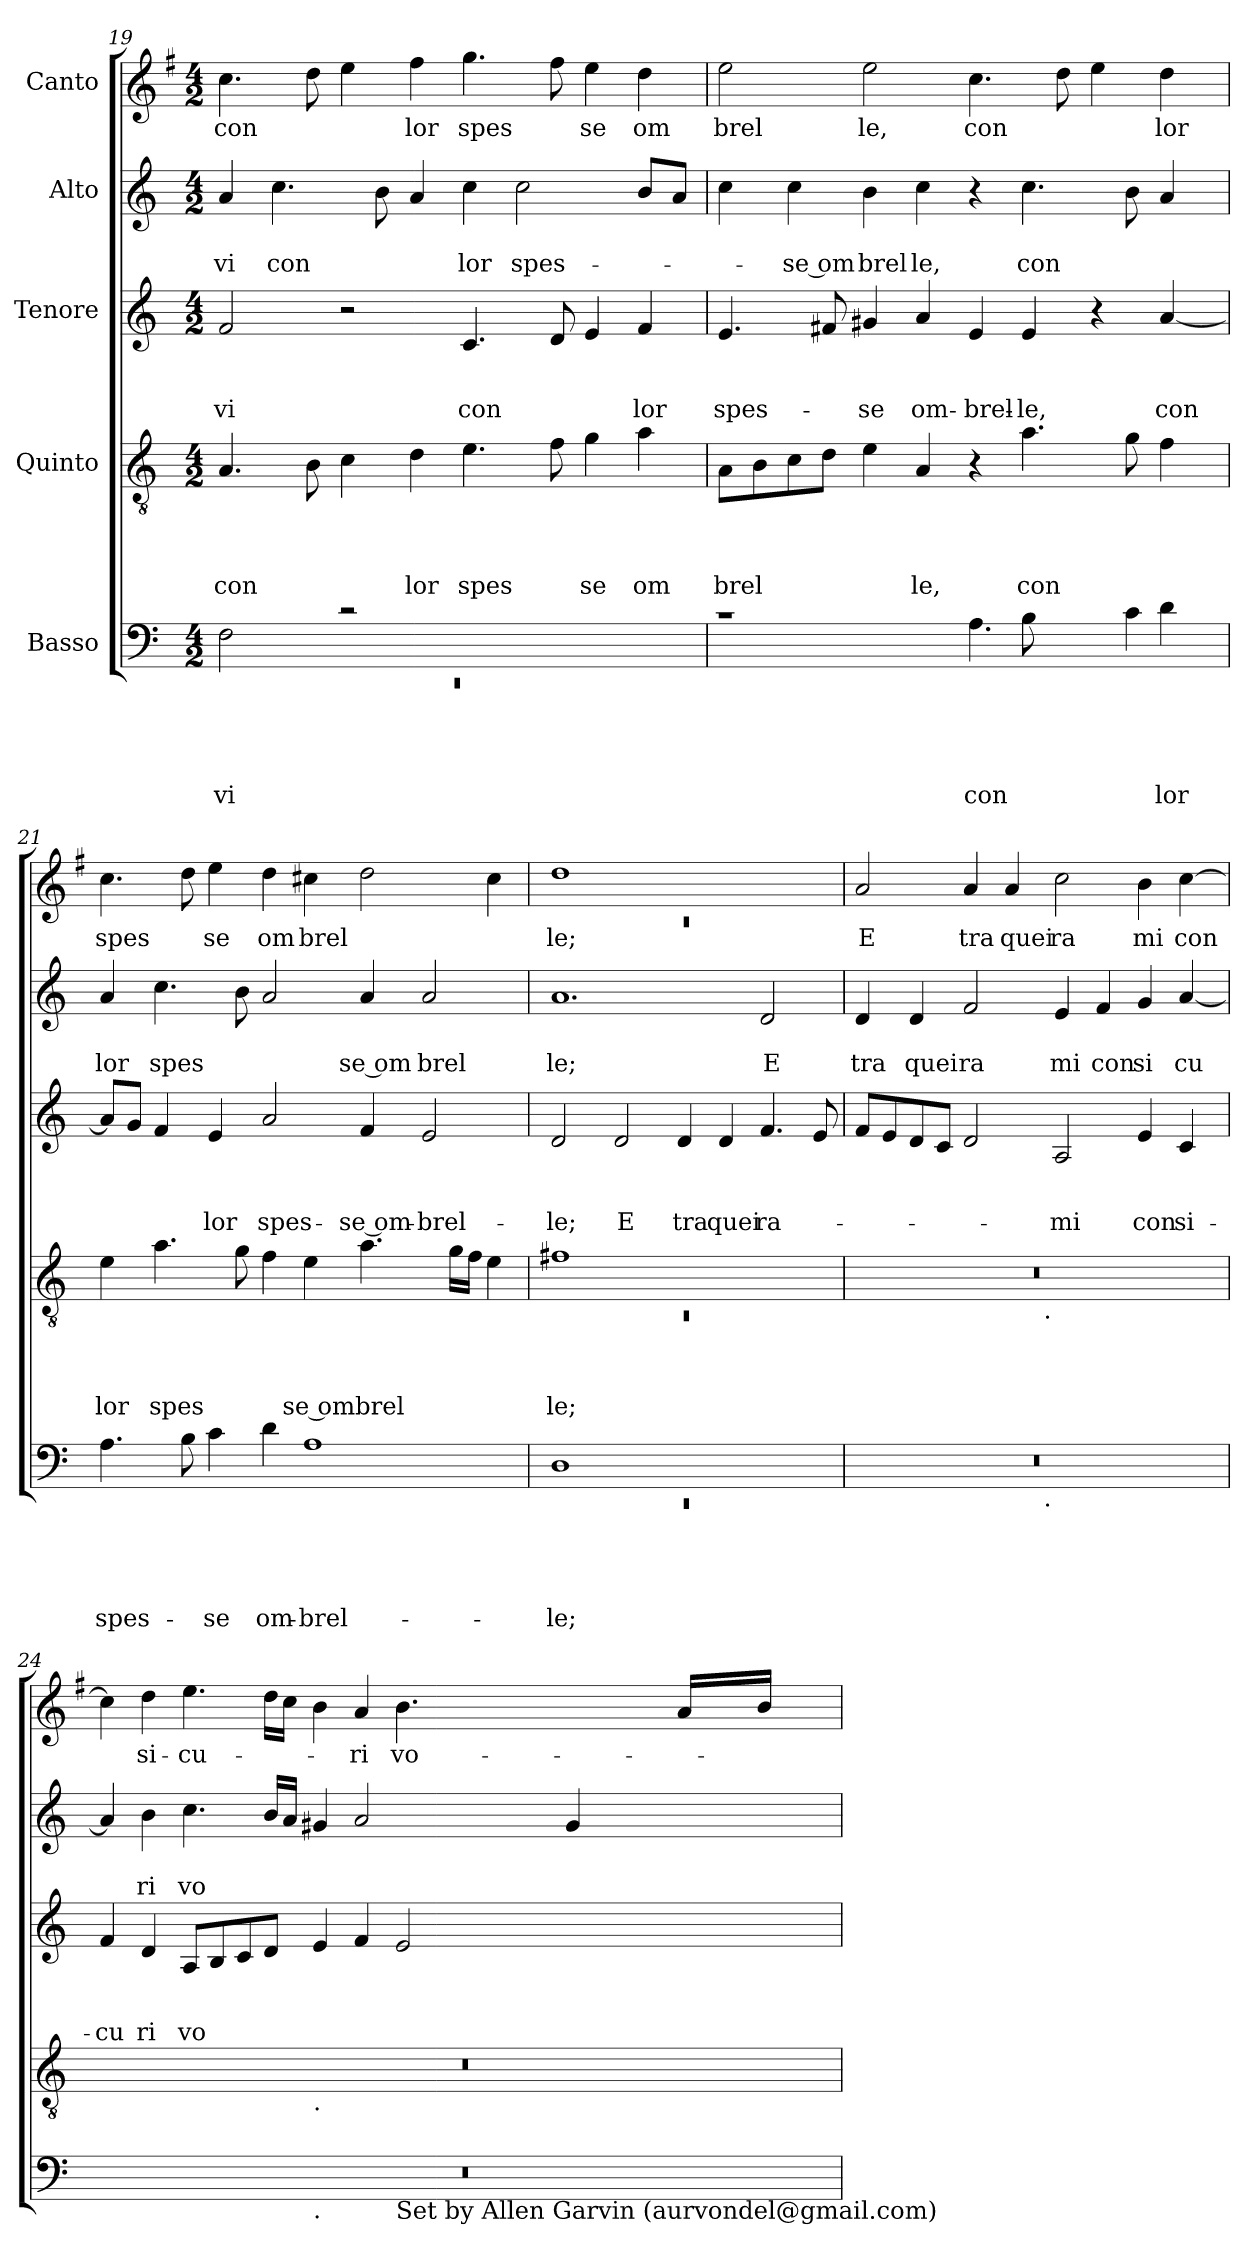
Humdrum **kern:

**kern	**text	**text	**text	**text	**text	**kern	**text	**text	**text	**text	**kern	**text	**text	**text	**kern	**text	**text	**kern	**text
*part5	*part5	*part5	*part5	*part5	*part5	*part4	*part4	*part4	*part4	*part4	*part3	*part3	*part3	*part3	*part2	*part2	*part2	*part1	*part1
*staff5	*staff5	*staff5	*staff5	*staff5	*staff5	*staff4	*staff4	*staff4	*staff4	*staff4	*staff3	*staff3	*staff3	*staff3	*staff2	*staff2	*staff2	*staff1	*staff1
*I"Basso	*	*	*	*	*	*I"Quinto	*	*	*	*	*I"Tenore	*	*	*	*I"Alto	*	*	*I"Canto	*
*clefF4	*	*	*	*	*	*clefGv2	*	*	*	*	*clefG2	*	*	*	*clefG2	*	*	*clefG2	*
*	*	*	*	*	*	*	*	*	*	*	*	*	*	*	*	*	*	*ITrd-3c-5	*
*k[]	*	*	*	*	*	*k[]	*	*	*	*	*k[]	*	*	*	*k[]	*	*	*k[]	*
*C:	*	*	*	*	*	*C:	*	*	*	*	*C:	*	*	*	*C:	*	*	*C:	*
*M4/2	*	*	*	*	*	*M4/2	*	*	*	*	*M4/2	*	*	*	*M4/2	*	*	*M4/2	*
=19	=19	=19	=19	=19	=19	=19	=19	=19	=19	=19	=19	=19	=19	=19	=19	=19	=19	=19	=19
*^	*	*	*	*	*	*	*	*	*	*	*	*	*	*	*	*	*	*	*
!	!LO:N:vis=1	!	!	!	!	!LO:LY:b	!	!	!	!	!LO:LY:b	!	!	!	!LO:LY:b	!	!	!LO:LY:b	!	!LO:LY:b
2F\	0rEE	.	.	.	.	vi	4.A/	.	.	.	con	2f/	.	.	vi	4a/	.	-vi	4.ff\	con
!	!	!	!	!	!	!	!	!	!	!	!	!	!	!	!	!	!	!LO:LY:b	!	!
.	.	.	.	.	.	.	.	.	.	.	.	.	.	.	.	4.cc\	.	con	.	.
.	.	.	.	.	.	.	8B\	.	.	.	.	.	.	.	.	.	.	.	8gg\	.
2rc	.	.	.	.	.	.	4c\	.	.	.	.	2r	.	.	.	.	.	.	4aa\	.
.	.	.	.	.	.	.	.	.	.	.	.	.	.	.	.	8b\	.	.	.	.
!	!	!	!	!	!	!	!	!	!	!	!LO:LY:b	!	!	!	!	!	!	!	!	!LO:LY:b
.	.	.	.	.	.	.	4d\	.	.	.	lor	.	.	.	.	4a/	.	.	4bb\	lor
!	!	!	!	!	!	!	!	!	!	!	!LO:LY:b	!	!	!	!LO:LY:b	!	!	!LO:LY:b	!	!LO:LY:b
1ryy	.	.	.	.	.	.	4.e\	.	.	.	spes	4.c/	.	.	con	4cc\	.	lor	4.ccc\	spes
!	!	!	!	!	!	!	!	!	!	!	!	!	!	!	!	!	!	!LO:LY:b	!	!
.	.	.	.	.	.	.	.	.	.	.	.	.	.	.	.	2cc\	.	spes-	.	.
.	.	.	.	.	.	.	8f\	.	.	.	.	8d/	.	.	.	.	.	.	8bb\	.
!	!	!	!	!	!	!	!	!	!	!	!LO:LY:b	!	!	!	!	!	!	!	!	!LO:LY:b
.	.	.	.	.	.	.	4g\	.	.	.	se	4e/	.	.	.	.	.	.	4aa\	se
!	!	!	!	!	!	!	!	!	!	!	!LO:LY:b	!	!	!	!LO:LY:b	!	!	!	!	!LO:LY:b
.	.	.	.	.	.	.	4a\	.	.	.	om	4f/	.	.	lor	8b/L	.	.	4gg\	om
.	.	.	.	.	.	.	.	.	.	.	.	.	.	.	.	8a/J	.	.	.	.
!!LO:LB:g=z
=20	=20	=20	=20	=20	=20	=20	=20	=20	=20	=20	=20	=20	=20	=20	=20	=20	=20	=20	=20	=20
*	*^	*	*	*	*	*	*	*	*	*	*	*	*	*	*	*	*	*	*	*
!	!	!	!	!	!	!	!	!	!	!	!	!LO:LY:b	!	!	!	!LO:LY:b	!	!	!	!	!LO:LY:b
1rc	1ryy	1..ryy	.	.	.	.	.	8A\L	.	.	.	brel	4.e/	.	.	spes-	4cc\	.	.	2aa\	brel
.	.	.	.	.	.	.	.	8B\	.	.	.	.	.	.	.	.	.	.	.	.	.
!	!	!	!	!	!	!	!	!	!	!	!	!	!	!	!	!	!	!	!LO:LY:b:rj	!	!
.	.	.	.	.	.	.	.	8c\	.	.	.	.	.	.	.	.	4cc\	.	-se om	.	.
.	.	.	.	.	.	.	.	8d\J	.	.	.	.	8f#X/	.	.	.	.	.	.	.	.
!	!	!	!	!	!	!	!	!	!	!	!	!	!	!	!	!LO:LY:b	!	!	!LO:LY:b	!	!LO:LY:b
.	.	.	.	.	.	.	.	4e\	.	.	.	.	4g#X/	.	.	-se	4b\	.	brel	2aa\	le,
!	!	!	!	!	!	!	!	!	!	!	!	!LO:LY:b	!	!	!	!LO:LY:b	!	!	!LO:LY:b	!	!
.	.	.	.	.	.	.	.	4A/	.	.	.	le,	4a/	.	.	om-	4cc\	.	le,	.	.
!	!	!	!	!	!	!	!LO:LY:b	!	!	!	!	!	!	!	!	!LO:LY:b	!	!	!	!	!LO:LY:b
4.A\	4ryy	.	.	.	.	.	con	4r	.	.	.	.	4e/	.	.	-brel-	4r	.	.	4.ff\	con
!	!	!	!	!	!	!	!	!	!	!	!	!LO:LY:b	!	!	!	!LO:LY:b	!	!	!LO:LY:b	!	!
.	8B\	.	.	.	.	.	.	4.a\	.	.	.	con	4e/	.	.	-le,	4.cc\	.	con	.	.
2ryy	4ryy	.	.	.	.	.	.	.	.	.	.	.	.	.	.	.	.	.	.	8gg\	.
.	.	.	.	.	.	.	.	.	.	.	.	.	4r	.	.	.	.	.	.	4aa\	.
.	4c\	.	.	.	.	.	.	8g\	.	.	.	.	.	.	.	.	8b\	.	.	.	.
!	!	!	!	!	!	!	!LO:LY:b	!	!	!	!	!	!	!	!	!LO:LY:b	!	!	!	!	!LO:LY:b
.	.	4d\	.	.	.	.	lor	4f\	.	.	.	.	[<4a/	.	.	con	4a/	.	.	4gg\	lor
8ryy	8ryy	.	.	.	.	.	.	.	.	.	.	.	.	.	.	.	.	.	.	.	.
*	*v	*v	*	*	*	*	*	*	*	*	*	*	*	*	*	*	*	*	*	*	*
=21	=21	=21	=21	=21	=21	=21	=21	=21	=21	=21	=21	=21	=21	=21	=21	=21	=21	=21	=21	=21
!	!	!	!	!	!	!LO:LY:b	!	!	!	!	!LO:LY:b	!	!	!	!	!	!	!LO:LY:b	!	!LO:LY:b
*v	*v	*	*	*	*	*	*	*	*	*	*	*	*	*	*	*	*	*	*	*
4.A\	.	.	.	.	spes-	4e\	.	.	.	lor	8a/L]	.	.	.	4a/	.	lor	4.ff\	spes
.	.	.	.	.	.	.	.	.	.	.	8g/J	.	.	.	.	.	.	.	.
!	!	!	!	!	!	!	!	!	!	!LO:LY:b	!	!	!	!	!	!	!LO:LY:b	!	!
.	.	.	.	.	.	4.a\	.	.	.	spes	4f/	.	.	.	4.cc\	.	spes	.	.
8B\	.	.	.	.	.	.	.	.	.	.	.	.	.	.	.	.	.	8gg\	.
!	!	!	!	!	!LO:LY:b	!	!	!	!	!	!	!	!	!LO:LY:b	!	!	!	!	!LO:LY:b
4c\	.	.	.	.	-se	.	.	.	.	.	4e/	.	.	lor	.	.	.	4aa\	se
.	.	.	.	.	.	8g\	.	.	.	.	.	.	.	.	8b\	.	.	.	.
!	!	!	!	!	!LO:LY:b	!	!	!	!	!	!	!	!	!LO:LY:b	!	!	!	!	!LO:LY:b
4d\	.	.	.	.	om-	4f\	.	.	.	.	2a/	.	.	spes-	2a/	.	.	4gg\	om
!	!	!	!	!	!LO:LY:b	!	!	!	!	!LO:LY:b:rj	!	!	!	!	!	!	!	!	!LO:LY:b
1A	.	.	.	.	-brel-	4e\	.	.	.	se om	.	.	.	.	.	.	.	4ff#X\	brel
!	!	!	!	!	!	!	!	!	!	!LO:LY:b	!	!	!	!LO:LY:b:rj	!	!	!LO:LY:b:rj	!	!
.	.	.	.	.	.	4.a\	.	.	.	brel	4f/	.	.	-se om-	4a/	.	se om	2gg\	.
!	!	!	!	!	!	!	!	!	!	!	!	!	!	!LO:LY:b	!	!	!LO:LY:b	!	!
.	.	.	.	.	.	.	.	.	.	.	2e/	.	.	-brel-	2a/	.	brel	.	.
.	.	.	.	.	.	16g\LL	.	.	.	.	.	.	.	.	.	.	.	.	.
.	.	.	.	.	.	16f\JJ	.	.	.	.	.	.	.	.	.	.	.	.	.
.	.	.	.	.	.	4e\	.	.	.	.	.	.	.	.	.	.	.	4ff#\	.
=22	=22	=22	=22	=22	=22	=22	=22	=22	=22	=22	=22	=22	=22	=22	=22	=22	=22	=22	=22
*^	*	*	*	*	*	*^	*	*	*	*	*	*	*	*	*	*	*	*^	*
!	!LO:N:vis=1	!	!	!	!	!LO:LY:b	!	!LO:N:vis=1	!	!	!	!LO:LY:b	!	!	!	!LO:LY:b	!	!	!LO:LY:b	!	!LO:N:vis=1	!LO:LY:b
1D	0rEE	.	.	.	.	-le;	1f#X	0rC	.	.	.	le;	2d/	.	.	-le;	1.a	.	le;	1gg	0rc	le;
!	!	!	!	!	!	!	!	!	!	!	!	!	!	!	!	!LO:LY:b	!	!	!	!	!	!
.	.	.	.	.	.	.	.	.	.	.	.	.	2d/	.	.	E	.	.	.	.	.	.
!	!	!	!	!	!	!	!	!	!	!	!	!	!	!	!	!LO:LY:b	!	!	!	!	!	!
1ryy	.	.	.	.	.	.	1ryy	.	.	.	.	.	4d/	.	.	tra	.	.	.	1ryy	.	.
!	!	!	!	!	!	!	!	!	!	!	!	!	!	!	!	!LO:LY:b	!	!	!	!	!	!
.	.	.	.	.	.	.	.	.	.	.	.	.	4d/	.	.	quei	.	.	.	.	.	.
!	!	!	!	!	!	!	!	!	!	!	!	!	!	!	!	!LO:LY:b	!	!	!LO:LY:b	!	!	!
.	.	.	.	.	.	.	.	.	.	.	.	.	4.f/	.	.	ra-	2d/	.	E	.	.	.
.	.	.	.	.	.	.	.	.	.	.	.	.	8e/	.	.	.	.	.	.	.	.	.
*	*	*	*	*	*	*	*	*	*	*	*	*	*	*	*	*	*	*	*	*v	*v	*
=23	=23	=23	=23	=23	=23	=23	=23	=23	=23	=23	=23	=23	=23	=23	=23	=23	=23	=23	=23	=23	=23
!	!	!	!	!	!	!	!	!	!	!	!	!	!	!	!	!	!	!	!LO:LY:b	!	!LO:LY:b
0r	2ryy	.	.	.	.	.	0r	2ryy	.	.	.	.	8f/L	.	.	.	4d/	.	tra	2dd/	E
.	.	.	.	.	.	.	.	.	.	.	.	.	8e/	.	.	.	.	.	.	.	.
!	!	!	!	!	!	!	!	!	!	!	!	!	!	!	!	!	!	!	!LO:LY:b	!	!
.	.	.	.	.	.	.	.	.	.	.	.	.	8d/	.	.	.	4d/	.	quei	.	.
.	.	.	.	.	.	.	.	.	.	.	.	.	8c/J	.	.	.	.	.	.	.	.
!	!	!	!	!	!	!	!	!	!	!	!	!	!	!	!	!	!	!	!LO:LY:b	!	!LO:LY:b
.	4...ryy	.	.	.	.	.	.	4...ryy	.	.	.	.	2d/	.	.	.	2f/	.	ra	4dd/	tra
!	!	!	!	!	!	!	!	!	!	!	!	!	!	!	!	!	!	!	!	!	!LO:LY:b
.	.	.	.	.	.	.	.	.	.	.	.	.	.	.	.	.	.	.	.	4dd/	quei
!	!	!	!	!	!	!	!	!LO:TX:b:t=.	!	!	!	!	!	!	!	!	!	!	!	!	!
!	!LO:TX:b:t=.	!	!	!	!	!	!	!	!	!	!	!	!	!	!	!	!	!	!	!	!
.	1ryy	.	.	.	.	.	.	1ryy	.	.	.	.	.	.	.	.	.	.	.	.	.
!	!	!	!	!	!	!	!	!	!	!	!	!	!	!	!	!LO:LY:b	!	!	!LO:LY:b	!	!LO:LY:b
.	.	.	.	.	.	.	.	.	.	.	.	.	2A/	.	.	-mi	4e/	.	mi	2ff\	ra
!	!	!	!	!	!	!	!	!	!	!	!	!	!	!	!	!	!	!	!LO:LY:b	!	!
.	.	.	.	.	.	.	.	.	.	.	.	.	.	.	.	.	4f/	.	con	.	.
!	!	!	!	!	!	!	!	!	!	!	!	!	!	!	!	!LO:LY:b	!	!	!LO:LY:b	!	!LO:LY:b
.	.	.	.	.	.	.	.	.	.	.	.	.	4e/	.	.	con	4g/	.	si	4ee\	mi
!	!	!	!	!	!	!	!	!	!	!	!	!	!	!	!	!LO:LY:b	!	!	!LO:LY:b	!	!LO:LY:b
.	.	.	.	.	.	.	.	.	.	.	.	.	4c/	.	.	si-	[<4a/	.	cu	[<4ff\	con
.	32ryy	.	.	.	.	.	.	32ryy	.	.	.	.	.	.	.	.	.	.	.	.	.
!!LO:LB:g=z
=24	=24	=24	=24	=24	=24	=24	=24	=24	=24	=24	=24	=24	=24	=24	=24	=24	=24	=24	=24	=24	=24
!	!	!	!	!	!	!	!	!	!	!	!	!	!	!	!	!LO:LY:b	!	!	!	!	!
*	*^	*	*	*	*	*	*	*	*	*	*	*	*	*	*	*	*	*	*	*	*
0r	1ryy	1.ryy	.	.	.	.	.	0r	1ryy	.	.	.	.	4f/	.	.	-cu	4a/]	.	.	4ff\]	.
!	!	!	!	!	!	!	!	!	!	!	!	!	!	!	!	!	!LO:LY:b	!	!	!LO:LY:b	!	!LO:LY:b
.	.	.	.	.	.	.	.	.	.	.	.	.	.	4d/	.	.	ri	4b\	.	ri	4gg\	si-
!	!	!	!	!	!	!	!	!	!	!	!	!	!	!	!	!	!LO:LY:b	!	!	!LO:LY:b	!	!LO:LY:b
.	.	.	.	.	.	.	.	.	.	.	.	.	.	8A/L	.	.	vo	4.cc\	.	vo	4.aa\	-cu-
.	.	.	.	.	.	.	.	.	.	.	.	.	.	8B/	.	.	.	.	.	.	.	.
.	.	.	.	.	.	.	.	.	.	.	.	.	.	8c/	.	.	.	.	.	.	.	.
.	.	.	.	.	.	.	.	.	.	.	.	.	.	8d/J	.	.	.	16b/LL	.	.	16gg\LL	.
.	.	.	.	.	.	.	.	.	.	.	.	.	.	.	.	.	.	16a/JJ	.	.	16ff\JJ	.
!	!	!	!	!	!	!	!	!	!LO:TX:b:t=.	!	!	!	!	!	!	!	!	!	!	!	!	!
!	!LO:TX:b:t=.	!	!	!	!	!	!	!	!	!	!	!	!	!	!	!	!	!	!	!	!	!
.	1ryy	.	.	.	.	.	.	.	1ryy	.	.	.	.	4e/	.	.	.	4g#X/	.	.	4ee\	.
!	!	!	!	!	!	!	!	!	!	!	!	!	!	!	!	!	!	!	!	!	!	!LO:LY:b
.	.	.	.	.	.	.	.	.	.	.	.	.	.	4f/	.	.	.	2a/	.	.	4dd/	-ri
!	!	!LO:TX:b:t=Set by Allen Garvin (aurvondel@gmail.com)	!	!	!	!	!	!	!	!	!	!	!	!	!	!	!	!	!	!	!	!
!	!	!	!	!	!	!	!	!	!	!	!	!	!	!	!	!	!	!	!	!	!	!LO:LY:b
.	.	2ryy	.	.	.	.	.	.	.	.	.	.	.	2e/	.	.	.	.	.	.	4.ee\	vo-
.	.	.	.	.	.	.	.	.	.	.	.	.	.	.	.	.	.	4g#/	.	.	.	.
.	.	.	.	.	.	.	.	.	.	.	.	.	.	.	.	.	.	.	.	.	16dd/LL	.
.	.	.	.	.	.	.	.	.	.	.	.	.	.	.	.	.	.	.	.	.	16ee/JJ	.
*v	*v	*v	*	*	*	*	*	*	*	*	*	*	*	*	*	*	*	*	*	*	*	*
*	*	*	*	*	*	*v	*v	*	*	*	*	*	*	*	*	*	*	*	*	*
=	=	=	=	=	=	=	=	=	=	=	=	=	=	=	=	=	=	=	=
*-	*-	*-	*-	*-	*-	*-	*-	*-	*-	*-	*-	*-	*-	*-	*-	*-	*-	*-	*-
